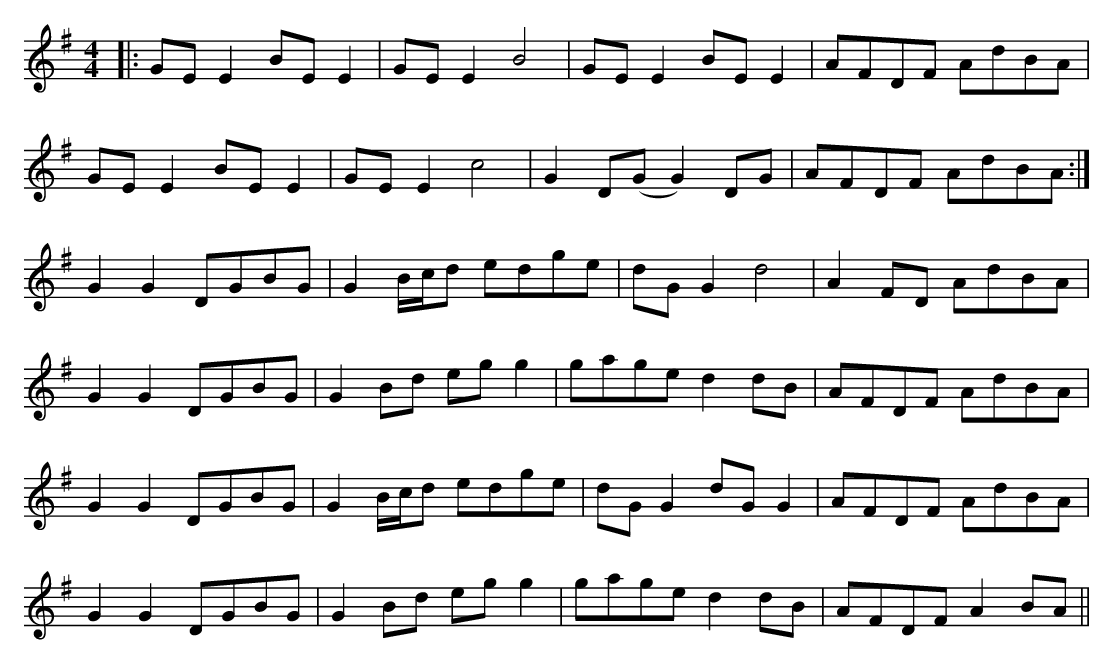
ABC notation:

X:1
M:4/4
K:Emin
|:GE E2 BE E2|GE E2 B4|GE E2 BE E2|AFDF AdBA|
GE E2 BE E2|GE E2 c4|G2 D(GG2)DG|AFDF AdBA:|
G2 G2 DGBG|G2 B/c/d edge|dGG2 d4|A2FD AdBA|
G2 G2 DGBG|G2 Bd egg2|gage d2dB|AFDF AdBA|
G2 G2 DGBG|G2 B/c/d edge|dGG2 dGG2|AFDF AdBA|
G2 G2 DGBG|G2 Bd egg2|gage d2dB|AFDF A2BA||
